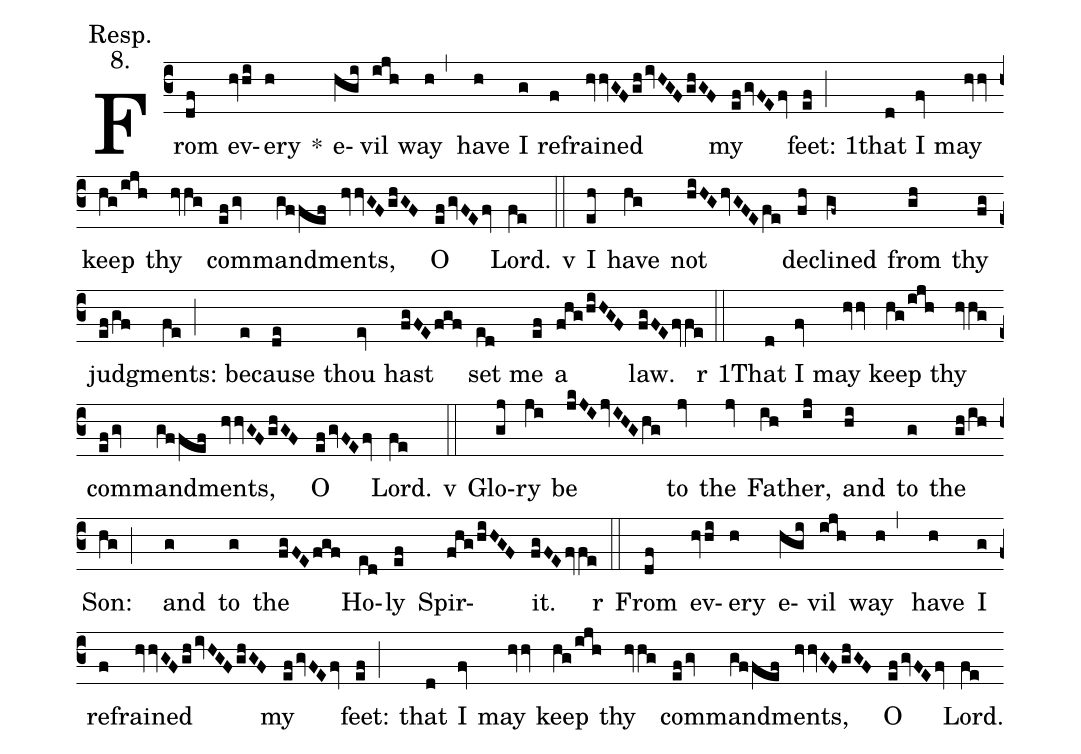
annotation: Resp.;
annotation: 8.;
%%
(c3) From(df) ev(hvhi)ery(h) <sp>*</sp>() e(hgi)vil(ijh) way(h,) have(h) I(g) re(f)frained(hvvGFghivHGFghGF) my(efgvFEfv) feet:(ef;) <sp>1</sp>that(d) I(fv) may(hvv) keep(hg/ijh) thy(hvhg) com(efgv)mand(gffef)ments,(hvvGFghGF) O(efgvFEfv) Lord.(fe)

<sp>v</sp>(::) I(eh) have(hg) not(hiHGhvGFEfe) de(fh)clined(gf~) from(gh) thy(fg) judg(ef/gf)ments:(fe;) be(e)cause(de) thou(ev) hast(fgFEfgf) set(ed) me(ef) a(fhg/hiHGF) law.(fgFEfvfe)

<sp>r</sp>(::) <sp>1</sp>That(d) I(fv) may(hvv) keep(hg/ijh) thy(hvhg) com(efgv)mand(gffef)ments,(hvvGFghGF) O(efgvFEfv) Lord.(fe)

<sp>v</sp>(::) Glo(gj)ry(ji) be(jkJIjvIHGhg) to(jv) the(jv) Fa(ih)ther,(ij) and(hi) to(g) the(gh/ih) Son:(hg;) and(g) to(g) the(fgFEfgf) Ho(ed)ly(ef) Spir(fhg/hiHGF)it.(fgFEfvfe)

<sp>r</sp>(::) From(df) ev(hvhi)ery(h) e(hgi)vil(ijh) way(h,) have(h) I(g) re(f)frained(hvvGFghivHGFghGF) my(efgvFEfv) feet:(ef;) that(d) I(fv) may(hvv) keep(hg/ijh) thy(hvhg) com(efgv)mand(gffef)ments,(hvvGFghGF) O(efgvFEfv) Lord.(fe)
